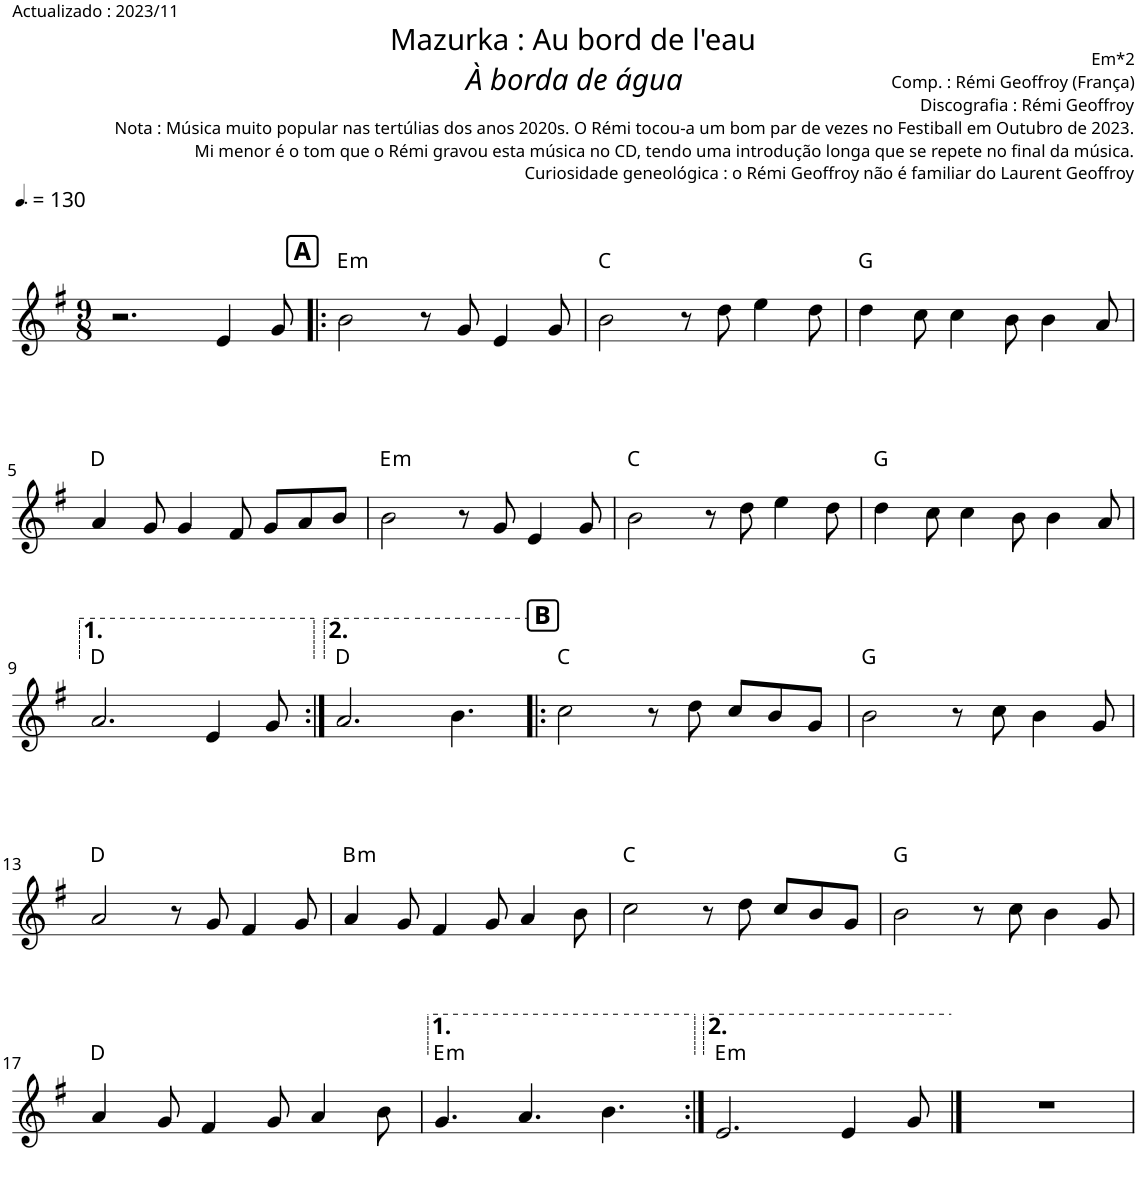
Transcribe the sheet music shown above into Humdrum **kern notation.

**kern	**text	**harte
*part1	*part1	*part1
*staff1	*staff1	*
*I"Piano	*	*
*I'Pno.	*	*
*clefG2	*	*
*k[f#]	*	*
*M9/8	*	*
*MM195	*	*
=1	=1	=1
2.r	.	.
4e/	.	.
8g/	.	.
!!LO:REH:place=s1:a:B:cj:fs=12:t=A
=2!|:	=2!|:	=2!|:
!	!	!LO:H:kt=m
2b\	.	E:min
8r	.	.
8g/	.	.
4e/	.	.
8g/	.	.
=3	=3	=3
2b\	.	C:maj
8r	.	.
8dd\	.	.
4ee\	.	.
8dd\	.	.
=4	=4	=4
4dd\	.	G:maj
8cc\	.	.
4cc\	.	.
8b\	.	.
4b\	.	.
8a/	.	.
!!LO:LB:g=z
=5	=5	=5
4a/	.	D:maj
8g/	.	.
4g/	.	.
8f#/	.	.
8g/L	.	.
8a/	.	.
8b/J	.	.
=6	=6	=6
!	!	!LO:H:kt=m
2b\	.	E:min
8r	.	.
8g/	.	.
4e/	.	.
8g/	.	.
=7	=7	=7
2b\	.	C:maj
8r	.	.
8dd\	.	.
4ee\	.	.
8dd\	.	.
=8	=8	=8
4dd\	.	G:maj
8cc\	.	.
4cc\	.	.
8b\	.	.
4b\	.	.
8a/	.	.
!!LO:LB:g=z
=9	=9	=9
2.a/	.	D:maj
4e/	.	.
8g/	.	.
=10:|!	=10:|!	=10:|!
2.a/	.	D:maj
4.b\	.	.
!!LO:REH:place=s1:a:B:cj:fs=12:t=B
=11!|:	=11!|:	=11!|:
2cc\	.	C:maj
8r	.	.
8dd\	.	.
8cc/L	.	.
8b/	.	.
8g/J	.	.
=12	=12	=12
2b\	.	G:maj
8r	.	.
8cc\	.	.
4b\	.	.
8g/	.	.
!!LO:LB:g=z
=13	=13	=13
2a/	.	D:maj
8r	.	.
8g/	.	.
4f#/	.	.
8g/	.	.
=14	=14	=14
!	!	!LO:H:kt=m
4a/	.	B:min
8g/	.	.
4f#/	.	.
8g/	.	.
4a/	.	.
8b\	.	.
=15	=15	=15
2cc\	.	C:maj
8r	.	.
8dd\	.	.
8cc/L	.	.
8b/	.	.
8g/J	.	.
=16	=16	=16
2b\	.	G:maj
8r	.	.
8cc\	.	.
4b\	.	.
8g/	.	.
!!LO:LB:g=z
=17	=17	=17
4a/	.	D:maj
8g/	.	.
4f#/	.	.
8g/	.	.
4a/	.	.
8b\	.	.
=18	=18	=18
!	!	!LO:H:kt=m
4.g/	.	E:min
4.a/	.	.
4.b\	.	.
=19:|!	=19:|!	=19:|!
!	!	!LO:H:kt=m
2.e/	.	E:min
4e/	.	.
8g/	.	.
==20	==20	==20
8%9r	.	.
=	=	=
*-	*-	*-
